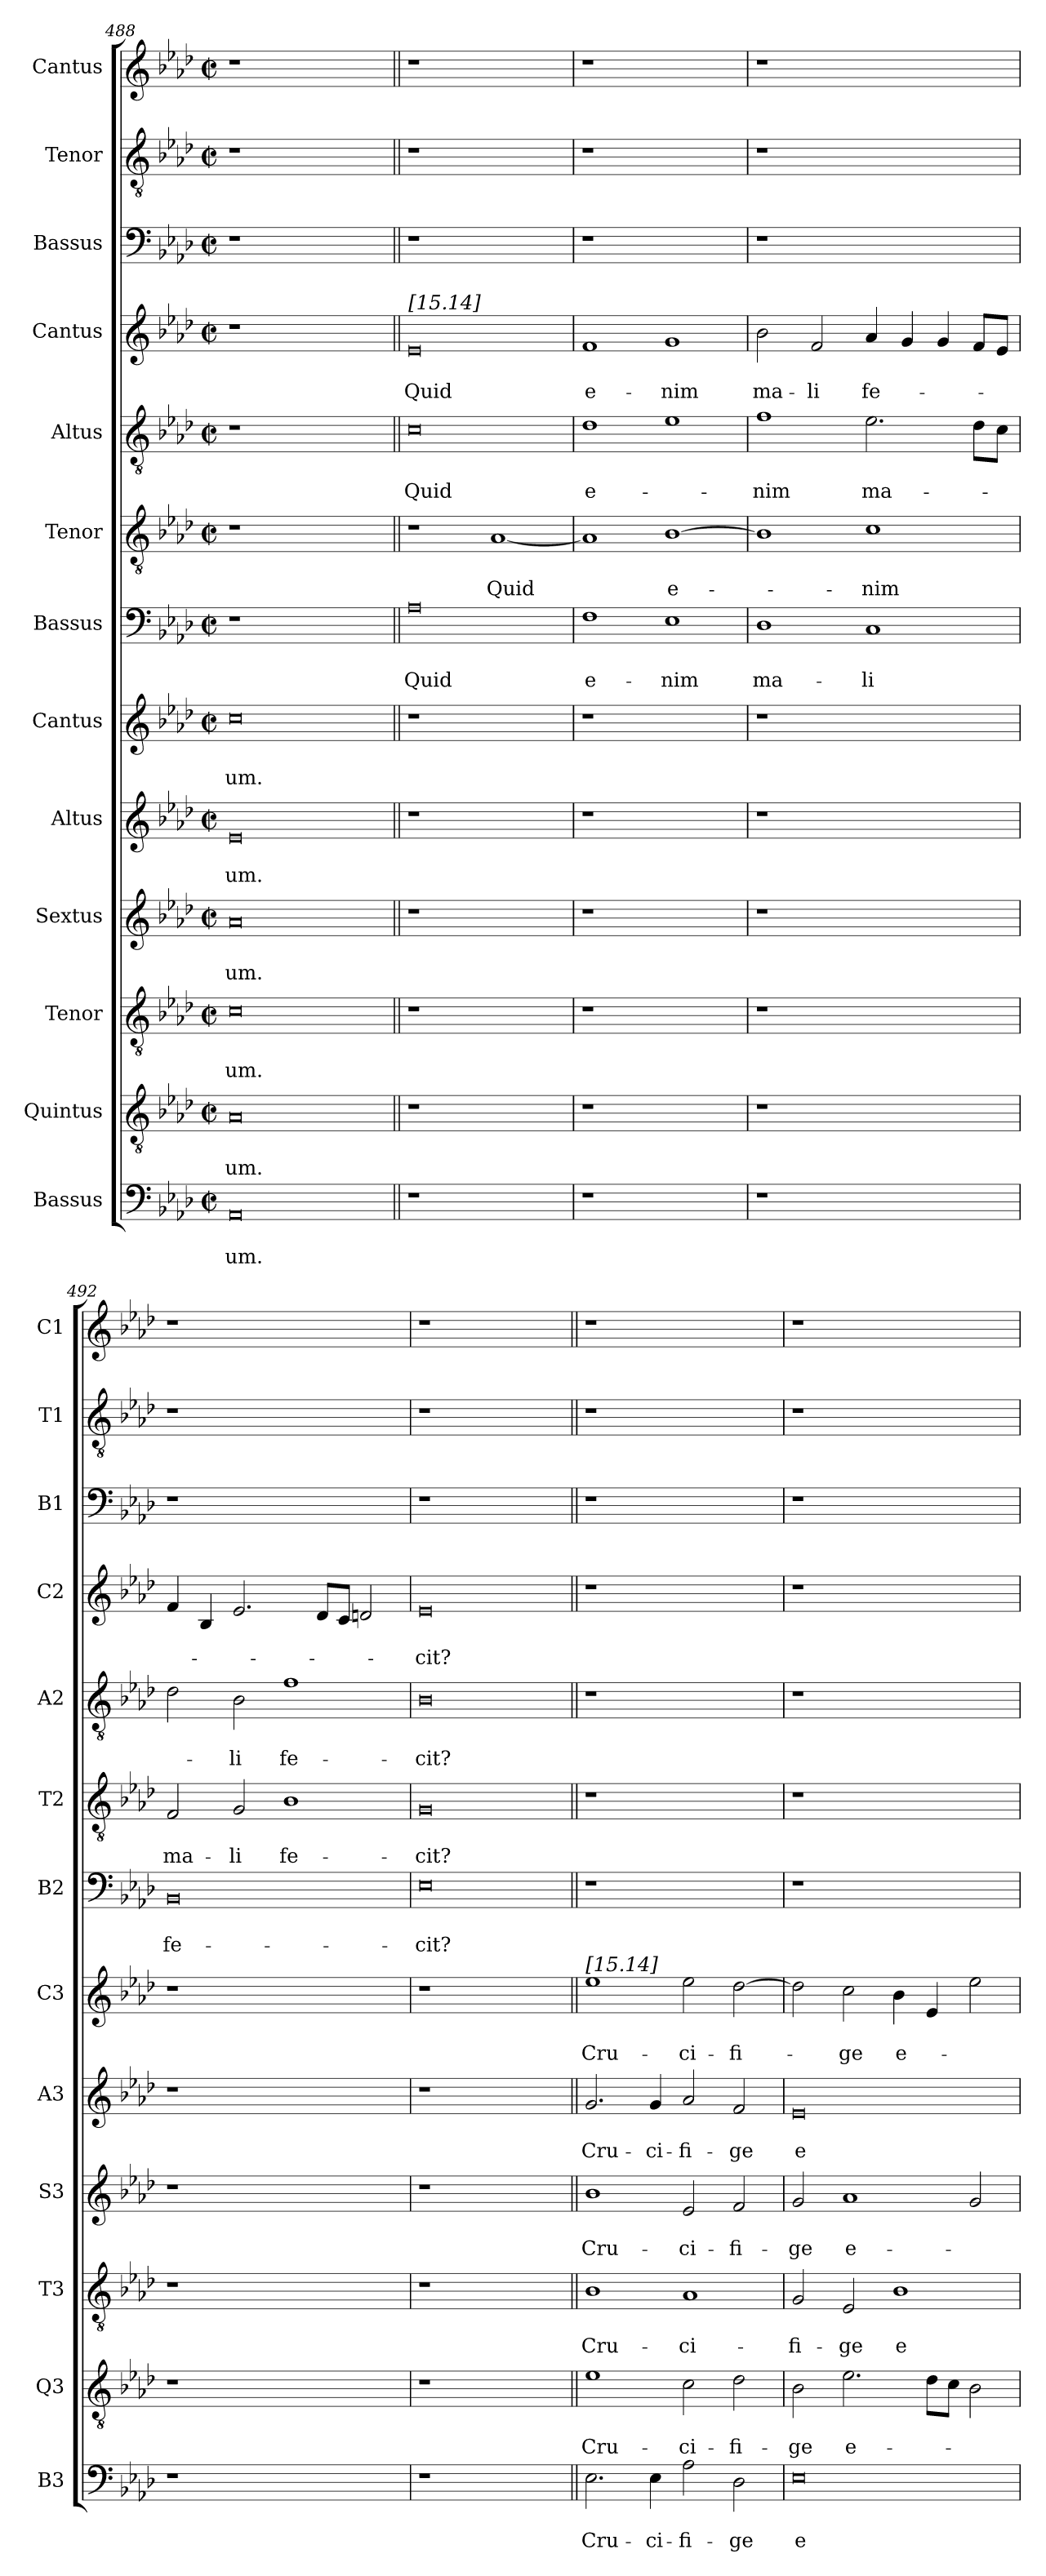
**kern	**text	**text	**kern	**text	**text	**kern	**text	**text	**kern	**text	**text	**kern	**text	**text	**kern	**text	**text	**kern	**text	**text	**kern	**text	**text	**kern	**text	**text	**kern	**text	**text	**kern	**kern	**kern
*part13	*part13	*part13	*part12	*part12	*part12	*part11	*part11	*part11	*part10	*part10	*part10	*part9	*part9	*part9	*part8	*part8	*part8	*part7	*part7	*part7	*part6	*part6	*part6	*part5	*part5	*part5	*part4	*part4	*part4	*part3	*part2	*part1
*staff13	*staff13	*staff13	*staff12	*staff12	*staff12	*staff11	*staff11	*staff11	*staff10	*staff10	*staff10	*staff9	*staff9	*staff9	*staff8	*staff8	*staff8	*staff7	*staff7	*staff7	*staff6	*staff6	*staff6	*staff5	*staff5	*staff5	*staff4	*staff4	*staff4	*staff3	*staff2	*staff1
*I"Bassus	*	*	*I"Quintus	*	*	*I"Tenor	*	*	*I"Sextus	*	*	*I"Altus	*	*	*I"Cantus	*	*	*I"Bassus	*	*	*I"Tenor	*	*	*I"Altus	*	*	*I"Cantus	*	*	*I"Bassus	*I"Tenor	*I"Cantus
*I'B3	*	*	*I'Q3	*	*	*I'T3	*	*	*I'S3	*	*	*I'A3	*	*	*I'C3	*	*	*I'B2	*	*	*I'T2	*	*	*I'A2	*	*	*I'C2	*	*	*I'B1	*I'T1	*I'C1
*clefF4	*	*	*clefGv2	*	*	*clefGv2	*	*	*clefG2	*	*	*clefG2	*	*	*clefG2	*	*	*clefF4	*	*	*clefGv2	*	*	*clefGv2	*	*	*clefG2	*	*	*clefF4	*clefGv2	*clefG2
*k[b-e-a-d-]	*	*	*k[b-e-a-d-]	*	*	*k[b-e-a-d-]	*	*	*k[b-e-a-d-]	*	*	*k[b-e-a-d-]	*	*	*k[b-e-a-d-]	*	*	*k[b-e-a-d-]	*	*	*k[b-e-a-d-]	*	*	*k[b-e-a-d-]	*	*	*k[b-e-a-d-]	*	*	*k[b-e-a-d-]	*k[b-e-a-d-]	*k[b-e-a-d-]
*A-:	*	*	*A-:	*	*	*A-:	*	*	*A-:	*	*	*A-:	*	*	*A-:	*	*	*A-:	*	*	*A-:	*	*	*A-:	*	*	*A-:	*	*	*A-:	*A-:	*A-:
*M2/2	*	*	*M2/2	*	*	*M2/2	*	*	*M2/2	*	*	*M2/2	*	*	*M2/2	*	*	*M2/2	*	*	*M2/2	*	*	*M2/2	*	*	*M2/2	*	*	*M2/2	*M2/2	*M2/2
*met(c|)	*	*	*met(c|)	*	*	*met(c|)	*	*	*met(c|)	*	*	*met(c|)	*	*	*met(c|)	*	*	*met(c|)	*	*	*met(c|)	*	*	*met(c|)	*	*	*met(c|)	*	*	*met(c|)	*met(c|)	*met(c|)
=488	=488	=488	=488	=488	=488	=488	=488	=488	=488	=488	=488	=488	=488	=488	=488	=488	=488	=488	=488	=488	=488	=488	=488	=488	=488	=488	=488	=488	=488	=488	=488	=488
!	!	!LO:LY:b	!	!	!LO:LY:b	!	!	!LO:LY:b	!	!	!LO:LY:b	!	!	!LO:LY:b	!	!	!LO:LY:b	!	!	!	!	!	!	!	!	!	!	!	!	!	!	!
0AA-	.	-um.	0A-	.	-um.	0c	.	-um.	0a-	.	-um.	0e-	.	-um.	0cc	.	-um.	1r	.	.	1r	.	.	1r	.	.	1r	.	.	1r	1r	1r
.	.	.	.	.	.	.	.	.	.	.	.	.	.	.	.	.	.	1ryy	.	.	1ryy	.	.	1ryy	.	.	1ryy	.	.	1ryy	1ryy	1ryy
!!LO:LB:g=z
=489||	=489||	=489||	=489||	=489||	=489||	=489||	=489||	=489||	=489||	=489||	=489||	=489||	=489||	=489||	=489||	=489||	=489||	=489||	=489||	=489||	=489||	=489||	=489||	=489||	=489||	=489||	=489||	=489||	=489||	=489||	=489||	=489||
!	!	!	!	!	!	!	!	!	!	!	!	!	!	!	!	!	!	!	!	!	!	!	!	!	!	!	!LO:TX:a:t=[15.14]	!	!	!	!	!
!	!	!	!	!	!	!	!	!	!	!	!	!	!	!	!	!	!	!	!	!LO:LY:b	!	!	!	!	!	!LO:LY:b	!	!	!LO:LY:b	!	!	!
1r	.	.	1r	.	.	1r	.	.	1r	.	.	1r	.	.	1r	.	.	0A-	.	Quid	1r	.	.	0c	.	Quid	0e-	.	Quid	1r	1r	1r
!	!	!	!	!	!	!	!	!	!	!	!	!	!	!	!	!	!	!	!	!	!	!	!LO:LY:b	!	!	!	!	!	!	!	!	!
1ryy	.	.	1ryy	.	.	1ryy	.	.	1ryy	.	.	1ryy	.	.	1ryy	.	.	.	.	.	[1A-	.	Quid	.	.	.	.	.	.	1ryy	1ryy	1ryy
=490	=490	=490	=490	=490	=490	=490	=490	=490	=490	=490	=490	=490	=490	=490	=490	=490	=490	=490	=490	=490	=490	=490	=490	=490	=490	=490	=490	=490	=490	=490	=490	=490
!	!	!	!	!	!	!	!	!	!	!	!	!	!	!	!	!	!	!	!	!LO:LY:b	!	!	!	!	!	!LO:LY:b	!	!	!LO:LY:b	!	!	!
1r	.	.	1r	.	.	1r	.	.	1r	.	.	1r	.	.	1r	.	.	1F	.	e-	1A-]	.	.	1d-	.	e-	1f	.	e-	1r	1r	1r
!	!	!	!	!	!	!	!	!	!	!	!	!	!	!	!	!	!	!	!	!LO:LY:b	!	!	!LO:LY:b	!	!	!	!	!	!LO:LY:b	!	!	!
1ryy	.	.	1ryy	.	.	1ryy	.	.	1ryy	.	.	1ryy	.	.	1ryy	.	.	1E-	.	-nim	[1B-	.	e-	1e-	.	.	1g	.	-nim	1ryy	1ryy	1ryy
=491	=491	=491	=491	=491	=491	=491	=491	=491	=491	=491	=491	=491	=491	=491	=491	=491	=491	=491	=491	=491	=491	=491	=491	=491	=491	=491	=491	=491	=491	=491	=491	=491
!	!	!	!	!	!	!	!	!	!	!	!	!	!	!	!	!	!	!	!	!LO:LY:b	!	!	!	!	!	!LO:LY:b	!	!	!LO:LY:b	!	!	!
1r	.	.	1r	.	.	1r	.	.	1r	.	.	1r	.	.	1r	.	.	1D-	.	ma-	1B-]	.	.	1f	.	-nim	2b-\	.	ma-	1r	1r	1r
!	!	!	!	!	!	!	!	!	!	!	!	!	!	!	!	!	!	!	!	!	!	!	!	!	!	!	!	!	!LO:LY:b	!	!	!
.	.	.	.	.	.	.	.	.	.	.	.	.	.	.	.	.	.	.	.	.	.	.	.	.	.	.	2f/	.	-li	.	.	.
!	!	!	!	!	!	!	!	!	!	!	!	!	!	!	!	!	!	!	!	!LO:LY:b	!	!	!LO:LY:b	!	!	!LO:LY:b	!	!	!LO:LY:b	!	!	!
1ryy	.	.	1ryy	.	.	1ryy	.	.	1ryy	.	.	1ryy	.	.	1ryy	.	.	1C	.	-li	1c	.	-nim	2.e-\	.	ma-	4a-/	.	fe-	1ryy	1ryy	1ryy
.	.	.	.	.	.	.	.	.	.	.	.	.	.	.	.	.	.	.	.	.	.	.	.	.	.	.	4g/	.	.	.	.	.
.	.	.	.	.	.	.	.	.	.	.	.	.	.	.	.	.	.	.	.	.	.	.	.	.	.	.	4g/	.	.	.	.	.
.	.	.	.	.	.	.	.	.	.	.	.	.	.	.	.	.	.	.	.	.	.	.	.	8d-\L	.	.	8f/L	.	.	.	.	.
.	.	.	.	.	.	.	.	.	.	.	.	.	.	.	.	.	.	.	.	.	.	.	.	8c\J	.	.	8e-/J	.	.	.	.	.
=492	=492	=492	=492	=492	=492	=492	=492	=492	=492	=492	=492	=492	=492	=492	=492	=492	=492	=492	=492	=492	=492	=492	=492	=492	=492	=492	=492	=492	=492	=492	=492	=492
!	!	!	!	!	!	!	!	!	!	!	!	!	!	!	!	!	!	!	!	!LO:LY:b	!	!	!LO:LY:b	!	!	!	!	!	!	!	!	!
1r	.	.	1r	.	.	1r	.	.	1r	.	.	1r	.	.	1r	.	.	0BB-	.	fe-	2F/	.	ma-	2d-\	.	.	4f/	.	.	1r	1r	1r
.	.	.	.	.	.	.	.	.	.	.	.	.	.	.	.	.	.	.	.	.	.	.	.	.	.	.	4B-/	.	.	.	.	.
!	!	!	!	!	!	!	!	!	!	!	!	!	!	!	!	!	!	!	!	!	!	!	!LO:LY:b	!	!	!LO:LY:b	!	!	!	!	!	!
.	.	.	.	.	.	.	.	.	.	.	.	.	.	.	.	.	.	.	.	.	2G/	.	-li	2B-\	.	-li	2.e-/	.	.	.	.	.
!	!	!	!	!	!	!	!	!	!	!	!	!	!	!	!	!	!	!	!	!	!	!	!LO:LY:b	!	!	!LO:LY:b	!	!	!	!	!	!
1ryy	.	.	1ryy	.	.	1ryy	.	.	1ryy	.	.	1ryy	.	.	1ryy	.	.	.	.	.	1B-	.	fe-	1f	.	fe-	.	.	.	1ryy	1ryy	1ryy
.	.	.	.	.	.	.	.	.	.	.	.	.	.	.	.	.	.	.	.	.	.	.	.	.	.	.	8d-/L	.	.	.	.	.
.	.	.	.	.	.	.	.	.	.	.	.	.	.	.	.	.	.	.	.	.	.	.	.	.	.	.	8c/J	.	.	.	.	.
.	.	.	.	.	.	.	.	.	.	.	.	.	.	.	.	.	.	.	.	.	.	.	.	.	.	.	2dn/	.	.	.	.	.
=493	=493	=493	=493	=493	=493	=493	=493	=493	=493	=493	=493	=493	=493	=493	=493	=493	=493	=493	=493	=493	=493	=493	=493	=493	=493	=493	=493	=493	=493	=493	=493	=493
!	!	!	!	!	!	!	!	!	!	!	!	!	!	!	!	!	!	!	!	!LO:LY:b	!	!	!LO:LY:b	!	!	!LO:LY:b	!	!	!LO:LY:b	!	!	!
1r	.	.	1r	.	.	1r	.	.	1r	.	.	1r	.	.	1r	.	.	0E-	.	-cit?	0G	.	-cit?	0B-	.	-cit?	0e-	.	-cit?	1r	1r	1r
1ryy	.	.	1ryy	.	.	1ryy	.	.	1ryy	.	.	1ryy	.	.	1ryy	.	.	.	.	.	.	.	.	.	.	.	.	.	.	1ryy	1ryy	1ryy
!!LO:LB:g=z
=494||	=494||	=494||	=494||	=494||	=494||	=494||	=494||	=494||	=494||	=494||	=494||	=494||	=494||	=494||	=494||	=494||	=494||	=494||	=494||	=494||	=494||	=494||	=494||	=494||	=494||	=494||	=494||	=494||	=494||	=494||	=494||	=494||
!	!	!	!	!	!	!	!	!	!	!	!	!	!	!	!LO:TX:a:t=[15.14]	!	!	!	!	!	!	!	!	!	!	!	!	!	!	!	!	!
!	!	!LO:LY:b	!	!	!LO:LY:b	!	!	!LO:LY:b	!	!	!LO:LY:b	!	!	!LO:LY:b	!	!	!LO:LY:b	!	!	!	!	!	!	!	!	!	!	!	!	!	!	!
2.E-\	.	Cru-	1e-	.	Cru-	1B-	.	Cru-	1b-	.	Cru-	2.g/	.	Cru-	1ee-	.	Cru-	1r	.	.	1r	.	.	1r	.	.	1r	.	.	1r	1r	1r
!	!	!LO:LY:b	!	!	!	!	!	!	!	!	!	!	!	!LO:LY:b	!	!	!	!	!	!	!	!	!	!	!	!	!	!	!	!	!	!
4E-\	.	-ci-	.	.	.	.	.	.	.	.	.	4g/	.	-ci-	.	.	.	.	.	.	.	.	.	.	.	.	.	.	.	.	.	.
!	!	!LO:LY:b	!	!	!LO:LY:b	!	!	!LO:LY:b	!	!	!LO:LY:b	!	!	!LO:LY:b	!	!	!LO:LY:b	!	!	!	!	!	!	!	!	!	!	!	!	!	!	!
2A-\	.	-fi-	2c\	.	-ci-	1A-	.	-ci-	2e-/	.	-ci-	2a-/	.	-fi-	2ee-\	.	-ci-	1ryy	.	.	1ryy	.	.	1ryy	.	.	1ryy	.	.	1ryy	1ryy	1ryy
!	!	!LO:LY:b	!	!	!LO:LY:b	!	!	!	!	!	!LO:LY:b	!	!	!LO:LY:b	!	!	!LO:LY:b	!	!	!	!	!	!	!	!	!	!	!	!	!	!	!
2D-\	.	-ge	2d-\	.	-fi-	.	.	.	2f/	.	-fi-	2f/	.	-ge	[2dd-\	.	-fi-	.	.	.	.	.	.	.	.	.	.	.	.	.	.	.
=495	=495	=495	=495	=495	=495	=495	=495	=495	=495	=495	=495	=495	=495	=495	=495	=495	=495	=495	=495	=495	=495	=495	=495	=495	=495	=495	=495	=495	=495	=495	=495	=495
!	!	!LO:LY:b	!	!	!LO:LY:b	!	!	!LO:LY:b	!	!	!LO:LY:b	!	!	!LO:LY:b	!	!	!	!	!	!	!	!	!	!	!	!	!	!	!	!	!	!
0E-	.	e-	2B-\	.	-ge	2G/	.	-fi-	2g/	.	-ge	0e-	.	e-	2dd-\]	.	.	1r	.	.	1r	.	.	1r	.	.	1r	.	.	1r	1r	1r
!	!	!	!	!	!LO:LY:b	!	!	!LO:LY:b	!	!	!LO:LY:b	!	!	!	!	!	!LO:LY:b	!	!	!	!	!	!	!	!	!	!	!	!	!	!	!
.	.	.	2.e-\	.	e-	2E-/	.	-ge	1a-	.	e-	.	.	.	2cc\	.	-ge	.	.	.	.	.	.	.	.	.	.	.	.	.	.	.
!	!	!	!	!	!	!	!	!LO:LY:b	!	!	!	!	!	!	!	!	!LO:LY:b	!	!	!	!	!	!	!	!	!	!	!	!	!	!	!
.	.	.	.	.	.	1B-	.	e-	.	.	.	.	.	.	4b-\	.	e-	1ryy	.	.	1ryy	.	.	1ryy	.	.	1ryy	.	.	1ryy	1ryy	1ryy
.	.	.	8d-\L	.	.	.	.	.	.	.	.	.	.	.	4e-/	.	.	.	.	.	.	.	.	.	.	.	.	.	.	.	.	.
.	.	.	8c\J	.	.	.	.	.	.	.	.	.	.	.	.	.	.	.	.	.	.	.	.	.	.	.	.	.	.	.	.	.
.	.	.	2B-\	.	.	.	.	.	2g/	.	.	.	.	.	2ee-\	.	.	.	.	.	.	.	.	.	.	.	.	.	.	.	.	.
=	=	=	=	=	=	=	=	=	=	=	=	=	=	=	=	=	=	=	=	=	=	=	=	=	=	=	=	=	=	=	=	=
*-	*-	*-	*-	*-	*-	*-	*-	*-	*-	*-	*-	*-	*-	*-	*-	*-	*-	*-	*-	*-	*-	*-	*-	*-	*-	*-	*-	*-	*-	*-	*-	*-
